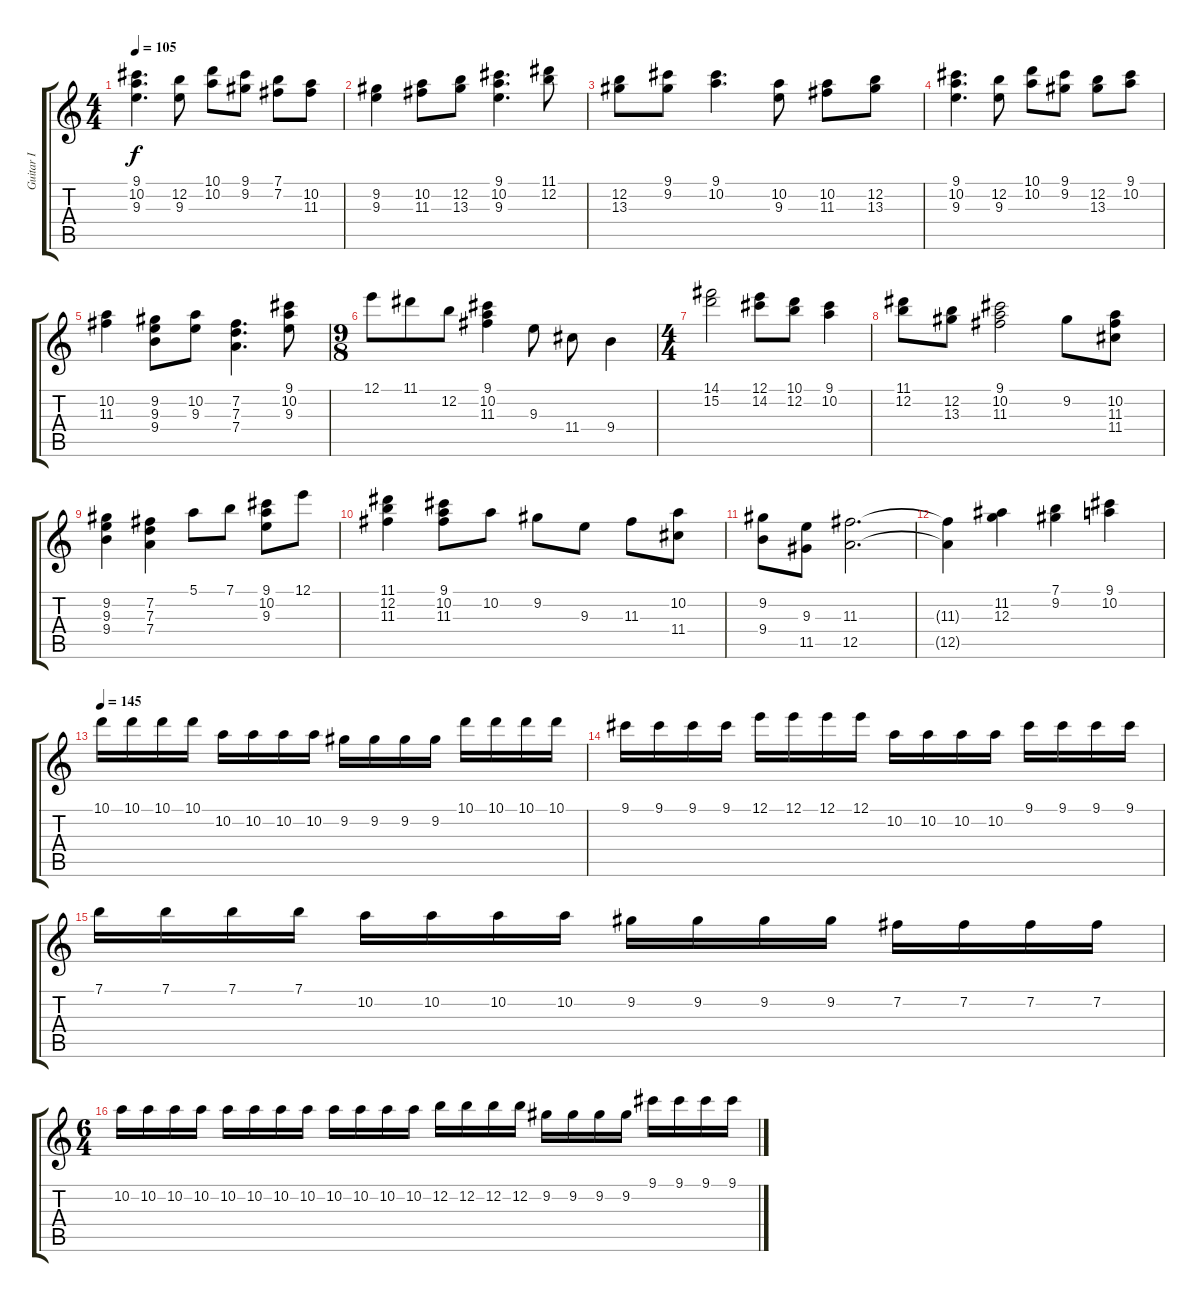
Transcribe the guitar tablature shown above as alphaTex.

\track ("Guitar I" "Guitar I") {instrument distortionguitar}
\staff {score tabs}
\tuning (E4 B3 G3 D3 A2 E2) {hide}
\ts (4 4)
\tempo 105
\clef g2
\ks c
(9.1 10.2 9.3).4{d dy f} (12.2 9.3).8 (10.1 10.2).8 (9.1 9.2).8 (7.1 7.2).8 (10.2 11.3).8 |
(9.2 9.3).4 (10.2 11.3).8 (12.2 13.3).8 (9.1 10.2 9.3).4{d} (11.1 12.2).8 |
(12.2 13.3).8 (9.1 9.2).8 (9.1 10.2).4{d} (10.2 9.3).8 (10.2 11.3).8 (12.2 13.3).8 |
(9.1 10.2 9.3).4{d} (12.2 9.3).8 (10.1 10.2).8 (9.1 9.2).8 (12.2 13.3).8 (9.1 10.2).8 |
(10.2 11.3).4 (9.2 9.3 9.4).8 (10.2 9.3).8 (7.2 7.3 7.4).4{d} (9.1 10.2 9.3).8 |
\ts (9 8)
12.1.8 11.1.8 12.2.8 (9.1 10.2 11.3).4 9.3.8 11.4.8 9.4.4 |
\ts (4 4)
(14.1 15.2).2 (12.1 14.2).8 (10.1 12.2).8 (9.1 10.2).4 |
(11.1 12.2).8 (12.2 13.3).8 (9.1 10.2 11.3).2 9.2.8 (10.2 11.3 11.4).8 |
(9.2 9.3 9.4).4 (7.2 7.3 7.4).4 5.1.8 7.1.8 (9.1 10.2 9.3).8 12.1.8 |
(11.1 12.2 11.3).4 (9.1 10.2 11.3).8 10.2.8 9.2.8 9.3.8 11.3.8 (10.2 11.4).8 |
(9.2 9.4).8 (9.3 11.5).8 (11.3 12.5).2{d} |
(11.3{t} 12.5{t}).4 (11.2 12.3).4 (7.1 9.2).4 (9.1 10.2).4 |
\tempo 145
10.1.16 10.1.16 10.1.16 10.1.16 10.2.16 10.2.16 10.2.16 10.2.16 9.2.16 9.2.16 9.2.16 9.2.16 10.1.16 10.1.16 10.1.16 10.1.16 |
9.1.16 9.1.16 9.1.16 9.1.16 12.1.16 12.1.16 12.1.16 12.1.16 10.2.16 10.2.16 10.2.16 10.2.16 9.1.16 9.1.16 9.1.16 9.1.16 |
7.1.16 7.1.16 7.1.16 7.1.16 10.2.16 10.2.16 10.2.16 10.2.16 9.2.16 9.2.16 9.2.16 9.2.16 7.2.16 7.2.16 7.2.16 7.2.16 |
\ts (6 4)
10.2.16 10.2.16 10.2.16 10.2.16 10.2.16 10.2.16 10.2.16 10.2.16 10.2.16 10.2.16 10.2.16 10.2.16 12.2.16 12.2.16 12.2.16 12.2.16 9.2.16 9.2.16 9.2.16 9.2.16 9.1.16 9.1.16 9.1.16 9.1.16
